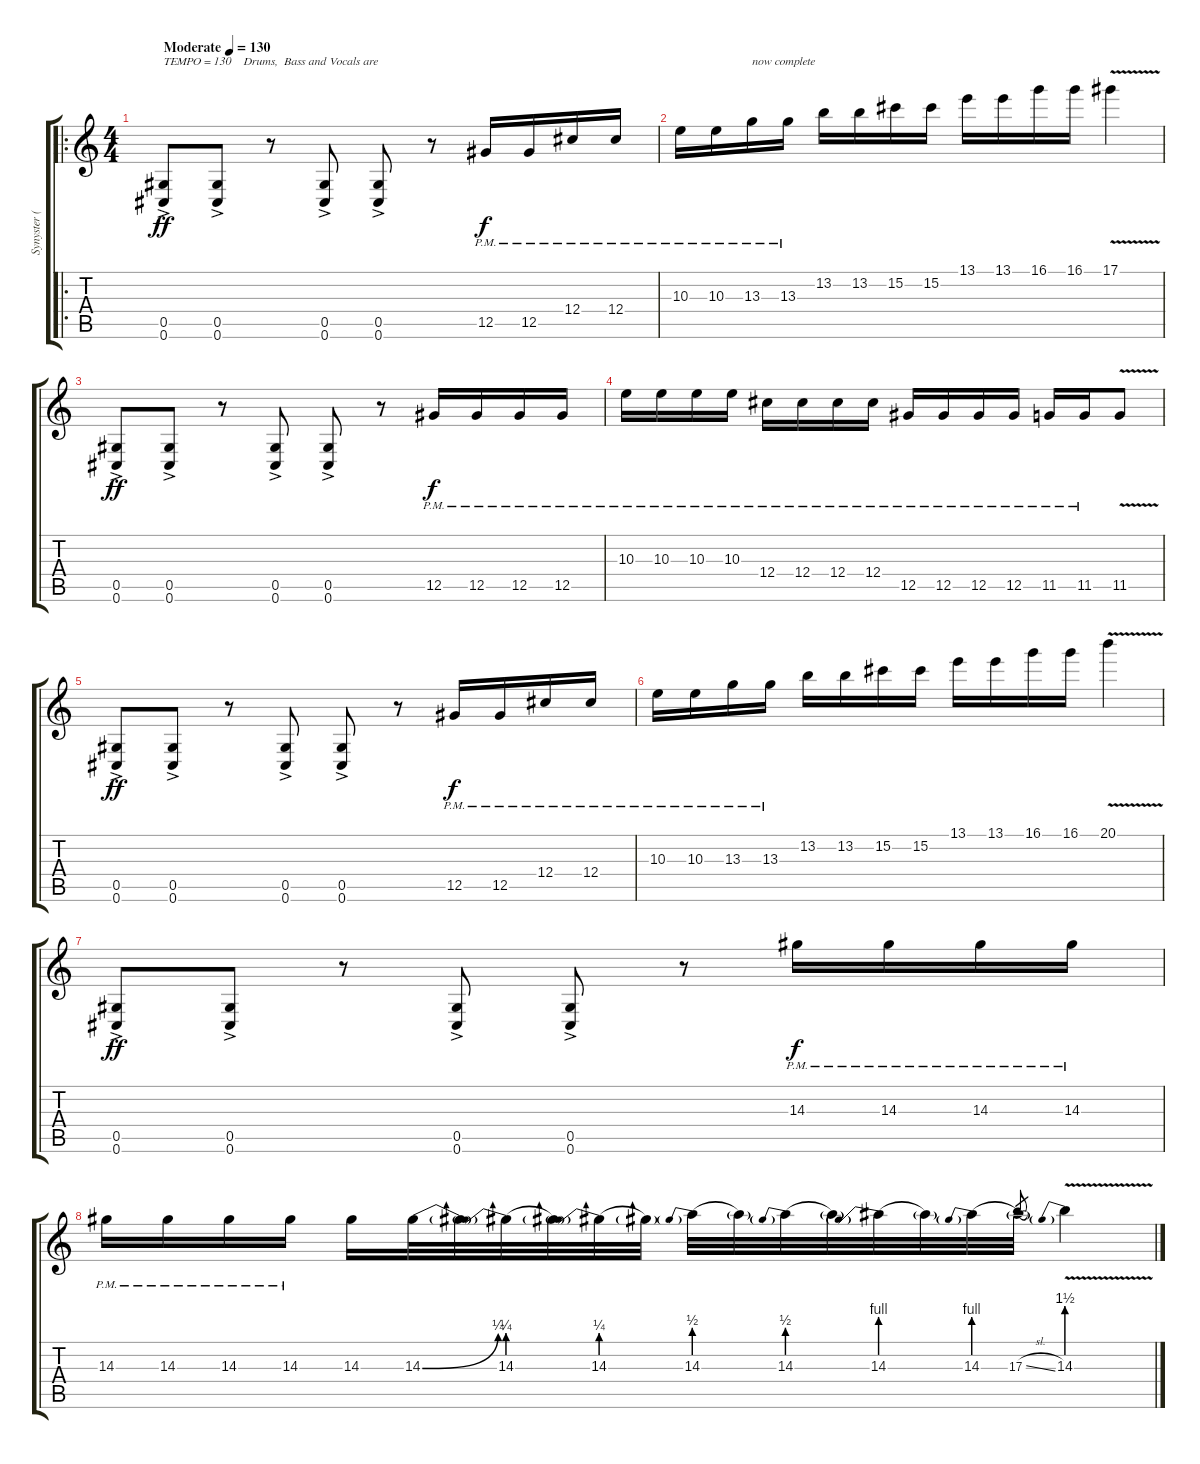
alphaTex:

\track ("Synyster ( Lead Gtr )" "Synyster (") {instrument distortionguitar}
\staff {score tabs}
\tuning (Eb4 Bb3 Gb3 Db3 Ab2 Db2) {hide}
\ro
\ts (4 4)
\tempo (130 "Moderate")
\clef g2
\ks c
(0.5{ac} 0.6{ac}).8{txt "TEMPO = 130    Drums,  Bass and Vocals are " dy ff instrument distortionguitar} (0.5{ac} 0.6{ac}).8 r.8 (0.5{ac} 0.6{ac}).8 (0.5{ac} 0.6{ac}).8 r.8 12.5{pm}.16{dy f} 12.5{pm}.16 12.4{pm}.16 12.4{pm}.16 |
10.3{pm}.16 10.3{pm}.16 13.3{pm}.16{txt "now complete"} 13.3{pm}.16 13.2.16 13.2.16 15.2.16 15.2.16 13.1.16 13.1.16 16.1.16 16.1.16 17.1{v}.4 |
(0.5{ac} 0.6{ac}).8{dy ff} (0.5{ac} 0.6{ac}).8 r.8 (0.5{ac} 0.6{ac}).8 (0.5{ac} 0.6{ac}).8 r.8 12.5{pm}.16{dy f} 12.5{pm}.16 12.5{pm}.16 12.5{pm}.16 |
10.3{pm}.16 10.3{pm}.16 10.3{pm}.16 10.3{pm}.16 12.4{pm}.16 12.4{pm}.16 12.4{pm}.16 12.4{pm}.16 12.5{pm}.16 12.5{pm}.16 12.5{pm}.16 12.5{pm}.16 11.5{pm}.16 11.5{pm}.16 11.5{v}.8 |
(0.5{ac} 0.6{ac}).8{dy ff} (0.5{ac} 0.6{ac}).8 r.8 (0.5{ac} 0.6{ac}).8 (0.5{ac} 0.6{ac}).8 r.8 12.5{pm}.16{dy f} 12.5{pm}.16 12.4{pm}.16 12.4{pm}.16 |
10.3{pm}.16 10.3{pm}.16 13.3{pm}.16 13.3{pm}.16 13.2.16 13.2.16 15.2.16 15.2.16 13.1.16 13.1.16 16.1.16 16.1.16 20.1{v}.4 |
(0.5{ac} 0.6{ac}).8{dy ff} (0.5{ac} 0.6{ac}).8 r.8 (0.5{ac} 0.6{ac}).8 (0.5{ac} 0.6{ac}).8 r.8 14.3{pm}.16{dy f} 14.3{pm}.16 14.3{pm}.16 14.3{pm}.16 |
14.3{pm}.16 14.3{pm}.16 14.3{pm}.16 14.3{pm}.16 14.3.16 14.3{be (bend 0 0 60 1)}.32 14.3{t}.32 14.3{be (prebend 0 1 60 1)}.32 14.3{t}.32 14.3{be (prebend 0 1 60 1)}.32 14.3{t}.32 14.3{be (prebend 0 2 60 2)}.32 14.3{t}.32 14.3{be (prebend 0 2 60 2)}.32 14.3{t}.32 14.3{be (prebend 0 4 60 4)}.32 14.3{t}.32 14.3{be (prebend 0 4 60 4)}.32 14.3{t}.32 17.3{sl}.8{gr} 14.3{be (prebend 0 6 60 6) v}.4
